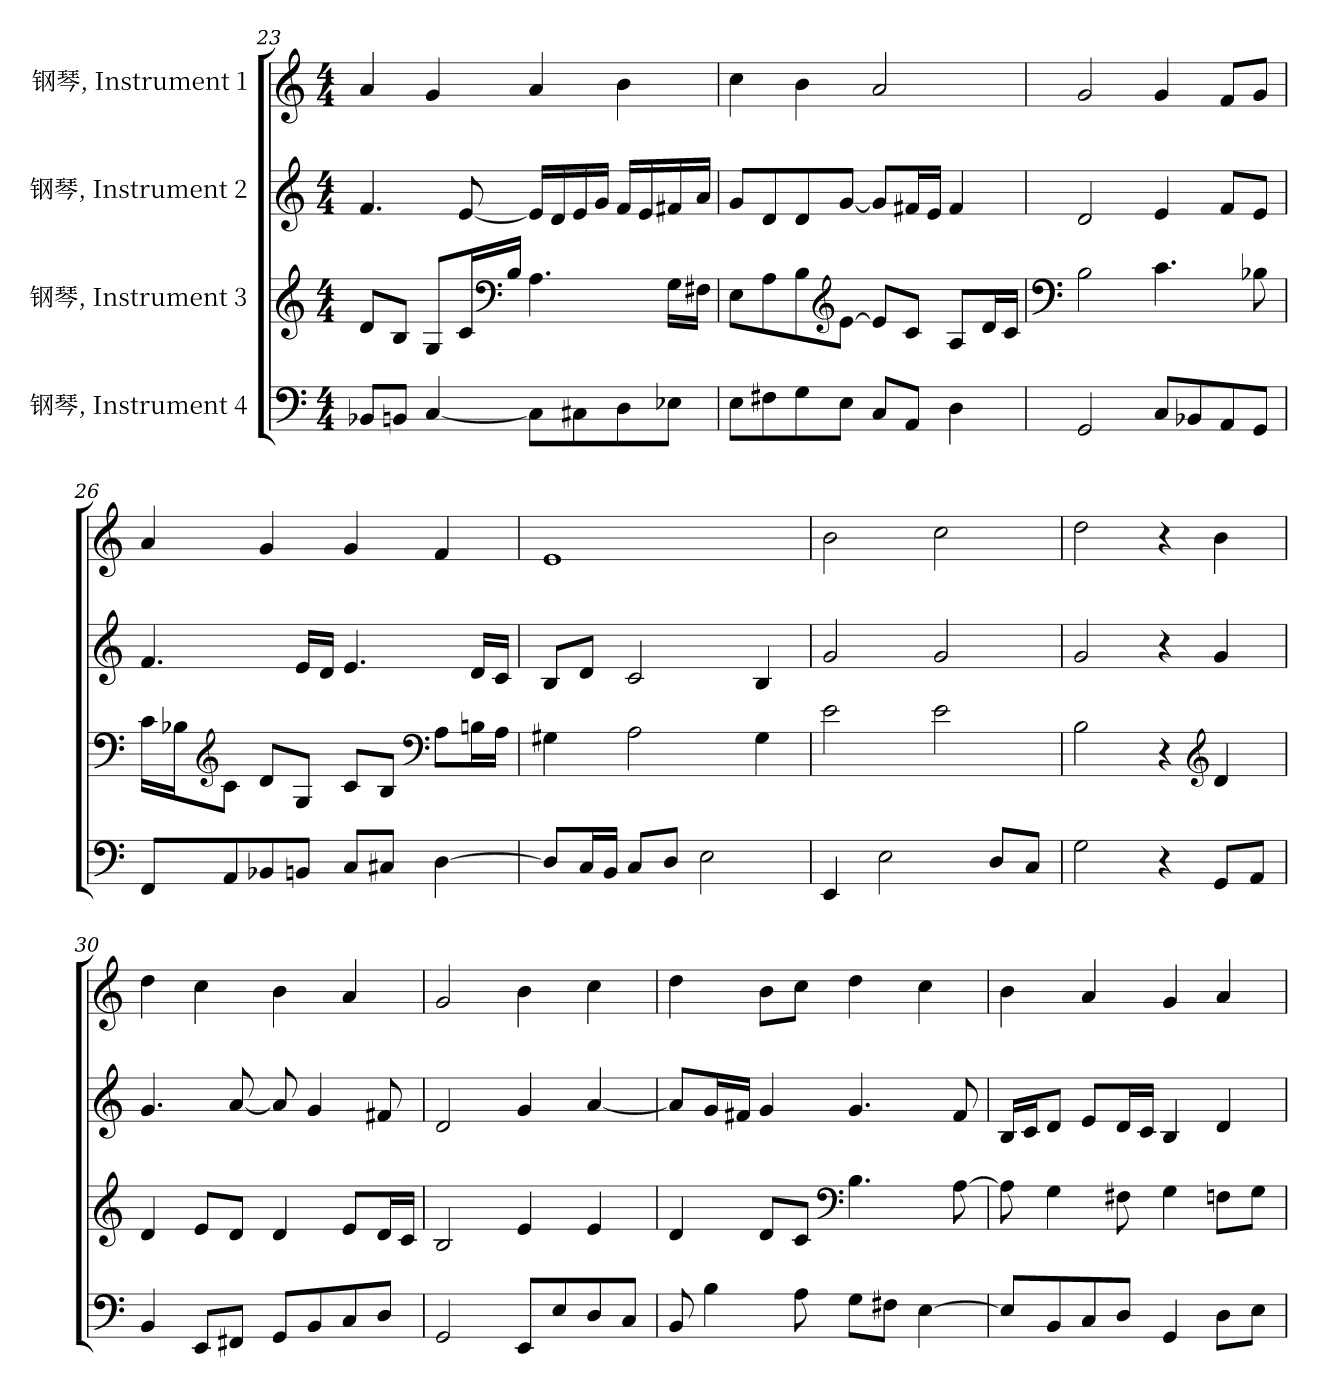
**kern	**kern	**kern	**kern
*part4	*part3	*part2	*part1
*staff4	*staff3	*staff2	*staff1
*I"钢琴, Instrument 4	*I"钢琴, Instrument 3	*I"钢琴, Instrument 2	*I"钢琴, Instrument 1
*clefF4	*clefG2	*clefG2	*clefG2
*k[]	*k[]	*k[]	*k[]
*M4/4	*M4/4	*M4/4	*M4/4
=23	=23	=23	=23
8BB-X/L	8d/L	4.f/	4a/
8BBn/J	8B/J	.	.
[4C/	8G/L	.	4g/
.	16c/L	[8e/	.
*	*clefF4	*	*
.	16B/JJ	.	.
8C\L]	4.A\	16e/LL]	4a/
.	.	16d/	.
8C#X\	.	16e/	.
.	.	16g/JJ	.
8D\	.	16f/LL	4b\
.	.	16e/	.
8E-X\J	16G\LL	16f#X/	.
.	16F#X\JJ	16a/JJ	.
!!LO:LB:g=z
=24	=24	=24	=24
8E\L	8E\L	8g/L	4cc\
8F#X\	8A\	8d/	.
8G\	8B\	8d/	4b\
*	*clefG2	*	*
8E\J	[8e\J	[8g/J	.
8C/L	8e/L]	8g/L]	2a/
8AA/J	8c/J	16f#X/L	.
.	.	16e/JJ	.
4D\	8A/L	4f#/	.
.	16d/L	.	.
.	16c/JJ	.	.
=25	=25	=25	=25
*	*clefF4	*	*
2GG/	2B\	2d/	2g/
8C/L	4.c\	4e/	4g/
8BB-X/	.	.	.
8AA/	.	8f/L	8f/L
8GG/J	8B-X\	8e/J	8g/J
=26	=26	=26	=26
8FF/L	16c\LL	4.f/	4a/
.	16B-X\J	.	.
*	*clefG2	*	*
8AA/	8c\J	.	.
8BB-X/	8d/L	.	4g/
8BBn/J	8G/J	16e/LL	.
.	.	16d/JJ	.
8C/L	8c/L	4.e/	4g/
8C#X/J	8B-/J	.	.
*	*clefF4	*	*
[4D\	8A\L	.	4f/
.	16Bn\L	16d/LL	.
.	16A\JJ	16c/JJ	.
!!LO:LB:g=z
=27	=27	=27	=27
8D/L]	4G#X\	8B/L	1e
16C/L	.	8d/J	.
16BB/JJ	.	.	.
8C/L	2A\	2c/	.
8D/J	.	.	.
2E\	.	.	.
.	4G#\	4B/	.
=28	=28	=28	=28
4EE/	2e\	2g/	2b\
2E\	.	.	.
.	2e\	2g/	2cc\
8D/L	.	.	.
8C/J	.	.	.
=29	=29	=29	=29
2G\	2B\	2g/	2dd\
4r	4r	4r	4r
*	*clefG2	*	*
8GG/L	4d/	4g/	4b\
8AA/J	.	.	.
=30	=30	=30	=30
4BB/	4d/	4.g/	4dd\
8EE/L	8e/L	.	4cc\
8FF#X/J	8d/J	[8a/	.
8GG/L	4d/	8a/]	4b\
8BB/	.	4g/	.
8C/	8e/L	.	4a/
8D/J	16d/L	8f#X/	.
.	16c/JJ	.	.
=31	=31	=31	=31
2GG/	2B/	2d/	2g/
8EE/L	4e/	4g/	4b\
8E/	.	.	.
8D/	4e/	[4a/	4cc\
8C/J	.	.	.
!!LO:PB:g=z
=32	=32	=32	=32
8BB/	4d/	8a/L]	4dd\
4B\	.	16g/L	.
.	.	16f#X/JJ	.
.	8d/L	4g/	8b\L
8A\	8c/J	.	8cc\J
*	*clefF4	*	*
8G\L	4.B\	4.g/	4dd\
8F#X\J	.	.	.
[4E\	.	.	4cc\
.	[8A\	8f#/	.
=33	=33	=33	=33
8E/L]	8A\]	16B/LL	4b\
.	.	16c/J	.
8BB/	4G\	8d/J	.
8C/	.	8e/L	4a/
8D/J	8F#X\	16d/L	.
.	.	16c/JJ	.
4GG/	4G\	4B/	4g/
8D\L	8Fn\L	4d/	4a/
8E\J	8G\J	.	.
=	=	=	=
*-	*-	*-	*-
